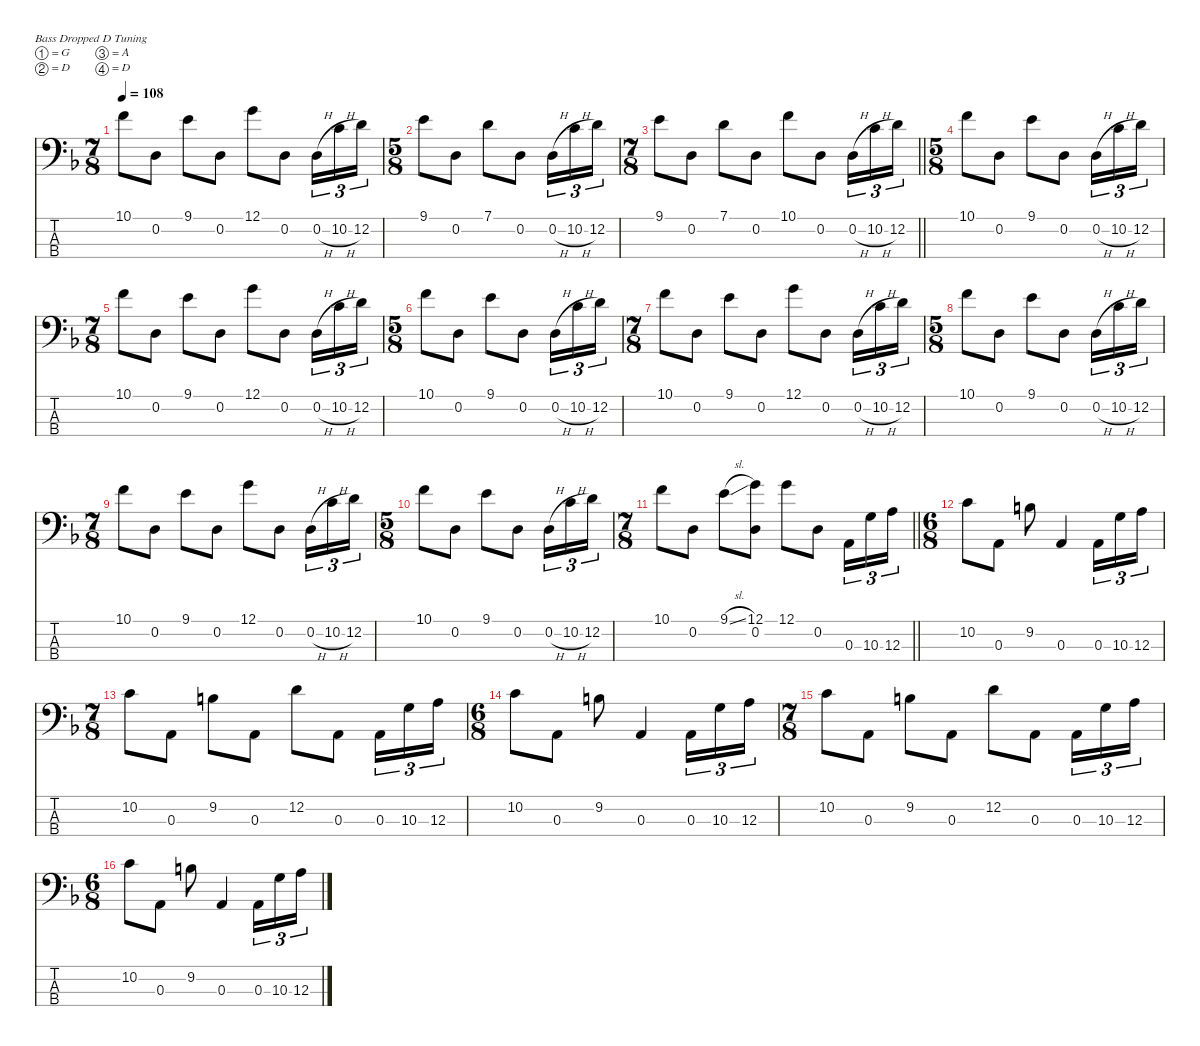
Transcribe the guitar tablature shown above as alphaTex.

\defaultSystemsLayout 4
\hideDynamics
\bracketExtendMode nobrackets
\singleTrackTrackNamePolicy hidden
\multiTrackTrackNamePolicy hidden
\firstSystemTrackNameMode fullname
\firstSystemTrackNameOrientation horizontal
\otherSystemsTrackNameOrientation horizontal
\track ("Bass - hidden" "el.bs.") {instrument electricbasspick}
\staff {score tabs}
\tuning (G2 D2 A1 D1)
\ts (7 8)
\beaming (8 2 2 2 2)
\tempo 108
\clef f4
\ks dminor
10.1{acc forcenatural}.8{dy f} 0.2{acc forcenatural}.8 9.1{acc forcenatural}.8 0.2{acc forcenatural}.8 12.1{acc forcenatural}.8 0.2{acc forcenatural}.8 0.2{h acc forcenatural}.16{tu (3 2)} 10.2{h acc forcenatural}.16{tu (3 2)} 12.2{acc forcenatural}.16{tu (3 2)} |
\ts (5 8)
\beaming (8 2 2 2 2)
9.1{acc forcenatural}.8 0.2{acc forcenatural}.8 7.1{acc forcenatural}.8 0.2{acc forcenatural}.8 0.2{h acc forcenatural}.16{tu (3 2)} 10.2{h acc forcenatural}.16{tu (3 2)} 12.2{acc forcenatural}.16{tu (3 2)} |
\ts (7 8)
\beaming (8 2 2 2 2)
\barLineRight lightlight
9.1{acc forcenatural}.8 0.2{acc forcenatural}.8 7.1{acc forcenatural}.8 0.2{acc forcenatural}.8 10.1{acc forcenatural}.8 0.2{acc forcenatural}.8 0.2{h acc forcenatural}.16{tu (3 2)} 10.2{h acc forcenatural}.16{tu (3 2)} 12.2{acc forcenatural}.16{tu (3 2)} |
\ts (5 8)
\beaming (8 2 2 2 2)
10.1{acc forcenatural}.8 0.2{acc forcenatural}.8 9.1{acc forcenatural}.8 0.2{acc forcenatural}.8 0.2{h acc forcenatural}.16{tu (3 2)} 10.2{h acc forcenatural}.16{tu (3 2)} 12.2{acc forcenatural}.16{tu (3 2)} |
\ts (7 8)
\beaming (8 2 2 2 2)
10.1{acc forcenatural}.8 0.2{acc forcenatural}.8 9.1{acc forcenatural}.8 0.2{acc forcenatural}.8 12.1{acc forcenatural}.8 0.2{acc forcenatural}.8 0.2{h acc forcenatural}.16{tu (3 2)} 10.2{h acc forcenatural}.16{tu (3 2)} 12.2{acc forcenatural}.16{tu (3 2)} |
\ts (5 8)
\beaming (8 2 2 2 2)
10.1{acc forcenatural}.8 0.2{acc forcenatural}.8 9.1{acc forcenatural}.8 0.2{acc forcenatural}.8 0.2{h acc forcenatural}.16{tu (3 2)} 10.2{h acc forcenatural}.16{tu (3 2)} 12.2{acc forcenatural}.16{tu (3 2)} |
\ts (7 8)
\beaming (8 2 2 2 2)
10.1{acc forcenatural}.8 0.2{acc forcenatural}.8 9.1{acc forcenatural}.8 0.2{acc forcenatural}.8 12.1{acc forcenatural}.8 0.2{acc forcenatural}.8 0.2{h acc forcenatural}.16{tu (3 2)} 10.2{h acc forcenatural}.16{tu (3 2)} 12.2{acc forcenatural}.16{tu (3 2)} |
\ts (5 8)
\beaming (8 2 2 2 2)
10.1{acc forcenatural}.8 0.2{acc forcenatural}.8 9.1{acc forcenatural}.8 0.2{acc forcenatural}.8 0.2{h acc forcenatural}.16{tu (3 2)} 10.2{h acc forcenatural}.16{tu (3 2)} 12.2{acc forcenatural}.16{tu (3 2)} |
\ts (7 8)
\beaming (8 2 2 2 2)
10.1{acc forcenatural}.8 0.2{acc forcenatural}.8 9.1{acc forcenatural}.8 0.2{acc forcenatural}.8 12.1{acc forcenatural}.8 0.2{acc forcenatural}.8 0.2{h acc forcenatural}.16{tu (3 2)} 10.2{h acc forcenatural}.16{tu (3 2)} 12.2{acc forcenatural}.16{tu (3 2)} |
\ts (5 8)
\beaming (8 2 2 2 2)
10.1{acc forcenatural}.8 0.2{acc forcenatural}.8 9.1{acc forcenatural}.8 0.2{acc forcenatural}.8 0.2{h acc forcenatural}.16{tu (3 2)} 10.2{h acc forcenatural}.16{tu (3 2)} 12.2{acc forcenatural}.16{tu (3 2)} |
\ts (7 8)
\beaming (8 2 2 2 2)
\barLineRight lightlight
10.1{acc forcenatural}.8 0.2{acc forcenatural}.8 9.1{sl acc forcenatural}.8 (12.1{acc forcenatural} 0.2{acc forcenatural}).8 12.1{acc forcenatural}.8 0.2{acc forcenatural}.8 0.3{acc forcenatural}.16{tu (3 2)} 10.3{acc forcenatural}.16{tu (3 2)} 12.3{acc forcenatural}.16{tu (3 2)} |
\ts (6 8)
\beaming (8 2 2 2 2)
10.2{acc forcenatural}.8 0.3{acc forcenatural}.8 9.2{acc forcenatural}.8 0.3{acc forcenatural}.4 0.3{acc forcenatural}.16{tu (3 2)} 10.3{acc forcenatural}.16{tu (3 2)} 12.3{acc forcenatural}.16{tu (3 2)} |
\ts (7 8)
\beaming (8 2 2 2 2)
10.2{acc forcenatural}.8 0.3{acc forcenatural}.8 9.2{acc forcenatural}.8 0.3{acc forcenatural}.8 12.2{acc forcenatural}.8 0.3{acc forcenatural}.8 0.3{acc forcenatural}.16{tu (3 2)} 10.3{acc forcenatural}.16{tu (3 2)} 12.3{acc forcenatural}.16{tu (3 2)} |
\ts (6 8)
\beaming (8 2 2 2 2)
10.2{acc forcenatural}.8 0.3{acc forcenatural}.8 9.2{acc forcenatural}.8 0.3{acc forcenatural}.4 0.3{acc forcenatural}.16{tu (3 2)} 10.3{acc forcenatural}.16{tu (3 2)} 12.3{acc forcenatural}.16{tu (3 2)} |
\ts (7 8)
\beaming (8 2 2 2 2)
10.2{acc forcenatural}.8 0.3{acc forcenatural}.8 9.2{acc forcenatural}.8 0.3{acc forcenatural}.8 12.2{acc forcenatural}.8 0.3{acc forcenatural}.8 0.3{acc forcenatural}.16{tu (3 2)} 10.3{acc forcenatural}.16{tu (3 2)} 12.3{acc forcenatural}.16{tu (3 2)} |
\ts (6 8)
\beaming (8 2 2 2 2)
10.2{acc forcenatural}.8 0.3{acc forcenatural}.8 9.2{acc forcenatural}.8 0.3{acc forcenatural}.4 0.3{acc forcenatural}.16{tu (3 2)} 10.3{acc forcenatural}.16{tu (3 2)} 12.3{acc forcenatural}.16{tu (3 2)}
